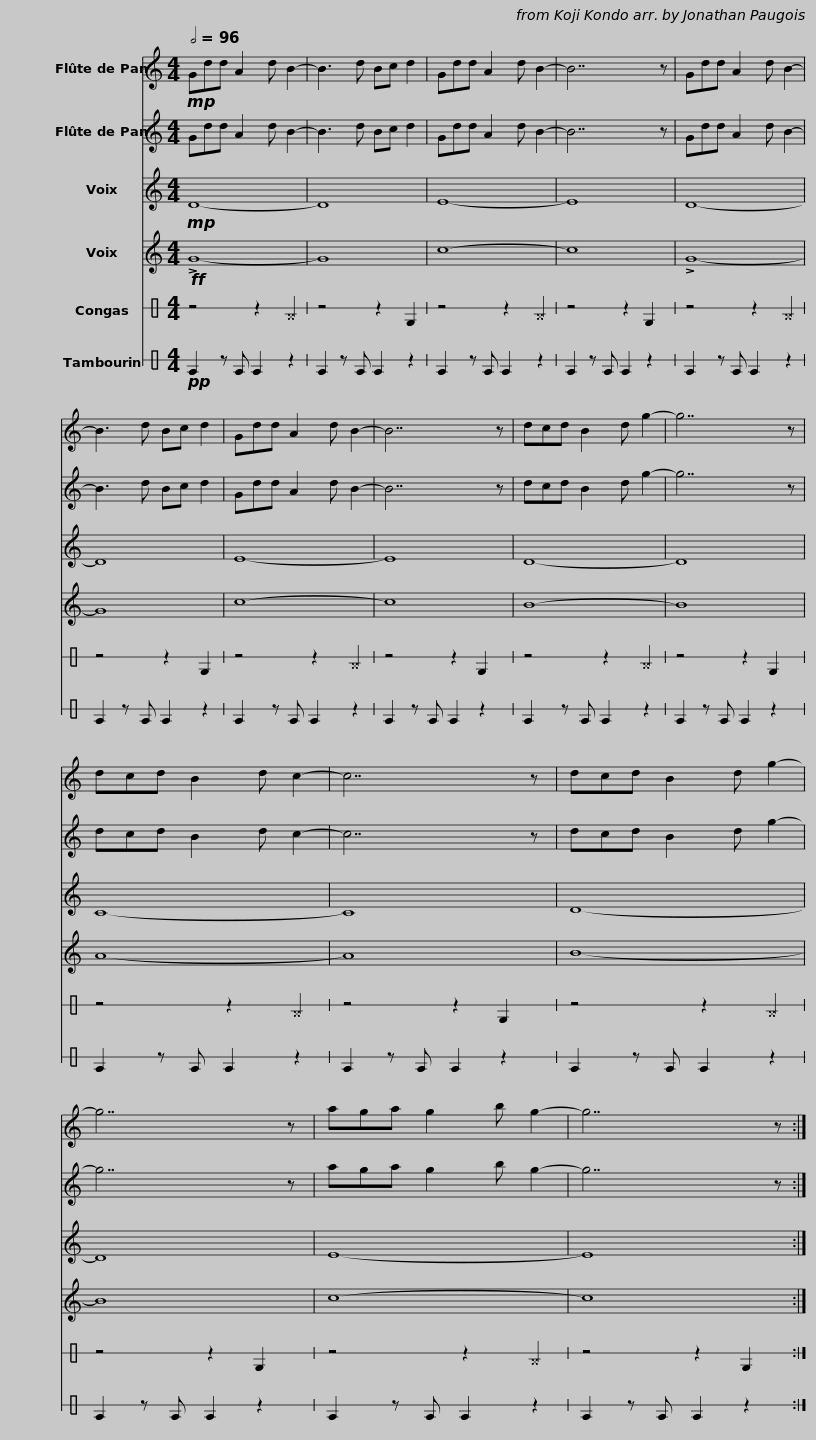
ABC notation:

X:1
%%score 1 2 3 4 5 6
L:1/8
Q:1/2=96
M:4/4
I:linebreak $
K:C
V:1 treble
V:2 treble
V:3 treble
V:4 treble-15
V:5 perc stafflines=1
K:none
V:6 perc stafflines=1
K:none
V:1
!mp! Gdd A2 d B2- | B3 d Bc d2 | Gdd A2 d B2- | B7 z | Gdd A2 d B2- |$ %5
 B3 d Bc d2 | Gdd A2 d B2- | B7 z | dcd B2 d g2- | g7 z | %10
 dcd B2 d c2- |$ c7 z | dcd B2 d g2- | g7 z | aga g2 b g2- | %15
 g7 z :| %16
V:2
 Gdd A2 d B2- | B3 d Bc d2 | Gdd A2 d B2- | B7 z | Gdd A2 d B2- |$ %5
 B3 d Bc d2 | Gdd A2 d B2- | B7 z | dcd B2 d g2- | g7 z | %10
 dcd B2 d c2- |$ c7 z | dcd B2 d g2- | g7 z | aga g2 b g2- | %15
 g7 z :| %16
V:3
!mp! D8- | D8 | E8- | E8 | D8- |$ %5
 D8 | E8- | E8 | D8- | D8 | %10
 C8- |$ C8 | D8- | D8 | E8- | %15
 E8 :| %16
V:4
!ff! !>!G8- | G8 | c8- | c8 | !>!G8- |$ %5
 G8 | c8- | c8 | B8- | B8 | %10
 A8- |$ A8 | B8- | B8 | c8- | %15
 c8 :| %16
V:5
 z4 z2 ^F2 | z4 z2 D2 | z4 z2 ^F2 | z4 z2 D2 | z4 z2 ^F2 |$ %5
 z4 z2 D2 | z4 z2 ^F2 | z4 z2 D2 | z4 z2 ^F2 | z4 z2 D2 | %10
 z4 z2 ^F2 |$ z4 z2 D2 | z4 z2 ^F2 | z4 z2 D2 | z4 z2 ^F2 | %15
 z4 z2 D2 :| %16
V:6
!pp! E2 z E E2 z2 | E2 z E E2 z2 | E2 z E E2 z2 | E2 z E E2 z2 | E2 z E E2 z2 |$ %5
 E2 z E E2 z2 | E2 z E E2 z2 | E2 z E E2 z2 | E2 z E E2 z2 | E2 z E E2 z2 | %10
 E2 z E E2 z2 |$ E2 z E E2 z2 | E2 z E E2 z2 | E2 z E E2 z2 | E2 z E E2 z2 | %15
 E2 z E E2 z2 :| %16
